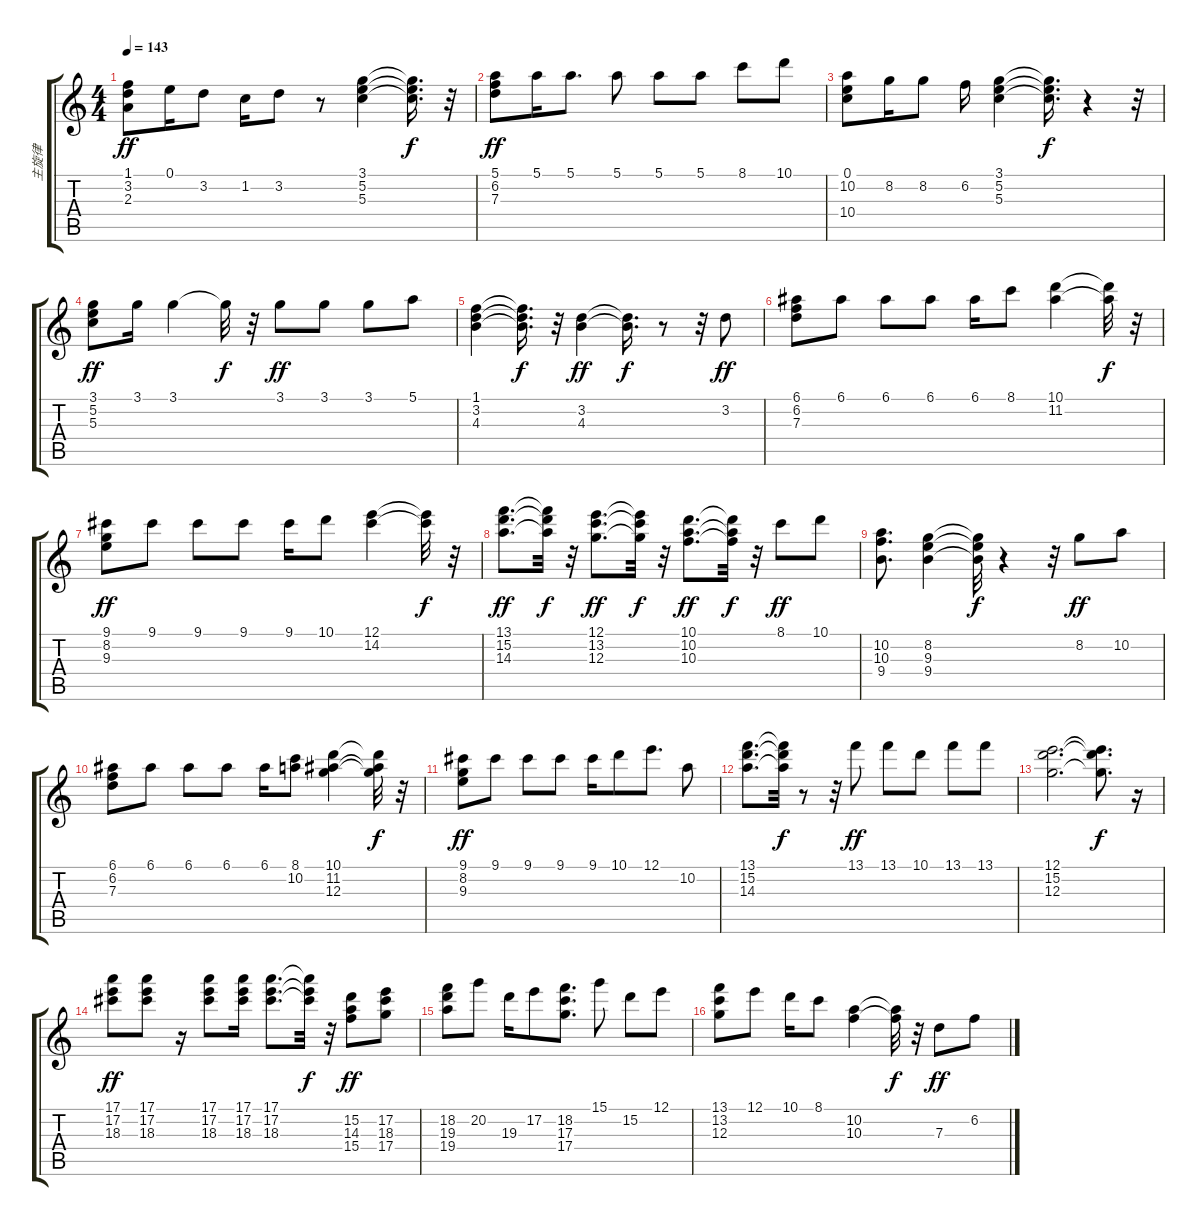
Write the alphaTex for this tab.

\track ("主旋律" "主旋律") {instrument overdrivenguitar}
\staff {score tabs}
\tuning (E4 B3 G3 D3 A2 E2) {hide}
\ts (4 4)
\tempo 143
\clef g2
\ks c
(1.1 3.2 2.3).8{dy ff} 0.1.16 3.2.8 1.2.16 3.2.8 r.8 (3.1 5.2 5.3).4 (3.1{t} 5.2{t} 5.3{t}).16{d dy f} r.32 |
(5.1 6.2 7.3).8{dy ff} 5.1.16 5.1.8{d} 5.1.8 5.1.8 5.1.8 8.1.8 10.1.8 |
(0.1 10.2 10.4).8 8.2.16 8.2.8 6.2.16 (3.1 5.2 5.3).4 (3.1{t} 5.2{t} 5.3{t}).16{d dy f} r.4 r.32 |
(3.1 5.2 5.3).8{dy ff} 3.1.16 3.1.4 3.1{t}.32{dy f} r.32 3.1.8{dy ff} 3.1.8 3.1.8 5.1.8 |
(1.1 3.2 4.3).4 (1.1{t} 3.2{t} 4.3{t}).16{d dy f} r.32 (3.2 4.3).4{dy ff} (3.2{t} 4.3{t}).16{d dy f} r.8 r.32 3.2.8{dy ff} |
(6.1 6.2 7.3).8 6.1.8 6.1.8 6.1.8 6.1.16 8.1.8 (10.1 11.2).4 (10.1{t} 11.2{t}).32{dy f} r.32 |
(9.1 8.2 9.3).8{dy ff} 9.1.8 9.1.8 9.1.8 9.1.16 10.1.8 (12.1 14.2).4 (12.1{t} 14.2{t}).32{dy f} r.32 |
(13.1 15.2 14.3).8{d dy ff} (13.1{t} 15.2{t} 14.3{t}).32{dy f} r.32 (12.1 13.2 12.3).8{d dy ff} (12.1{t} 13.2{t} 12.3{t}).32{dy f} r.32 (10.1 10.2 10.3).8{d dy ff} (10.1{t} 10.2{t} 10.3{t}).32{dy f} r.32 8.1.8{dy ff} 10.1.8 |
(10.2 10.3 9.4).8{d} (8.2 9.3 9.4).4 (8.2{t} 9.3{t} 9.4{t}).32{dy f} r.4 r.32 8.2.8{dy ff} 10.2.8 |
(6.1 6.2 7.3).8 6.1.8 6.1.8 6.1.8 6.1.16 (8.1 10.2).8 (10.1 11.2 12.3).4 (10.1{t} 11.2{t} 12.3{t}).32{dy f} r.32 |
(9.1 8.2 9.3).8{dy ff} 9.1.8 9.1.8 9.1.8 9.1.16 10.1.8 12.1.8{d} 10.2.8 |
(13.1 15.2 14.3).8{d} (13.1{t} 15.2{t} 14.3{t}).32{dy f} r.8 r.32 13.1.8{dy ff} 13.1.8 10.1.8 13.1.8 13.1.8 |
(12.1 15.2 12.3).2{d} (12.1{t} 15.2{t} 12.3{t}).8{d dy f} r.16 |
(17.1 17.2 18.3).8{dy ff} (17.1 17.2 18.3).8 r.16 (17.1 17.2 18.3).8 (17.1 17.2 18.3).16 (17.1 17.2 18.3).8{d} (17.1{t} 17.2{t} 18.3{t}).32{dy f} r.32 (15.2 14.3 15.4).8{dy ff} (17.2 18.3 17.4).8 |
(18.2 19.3 19.4).8 20.2.8 19.3.16 17.2.8 (18.2 17.3 17.4).8{d} 15.1.8 15.2.8 12.1.8 |
(13.1 13.2 12.3).8 12.1.8 10.1.16 8.1.8 (10.2 10.3).4 (10.2{t} 10.3{t}).32{dy f} r.32 7.3.8{dy ff} 6.2.8
